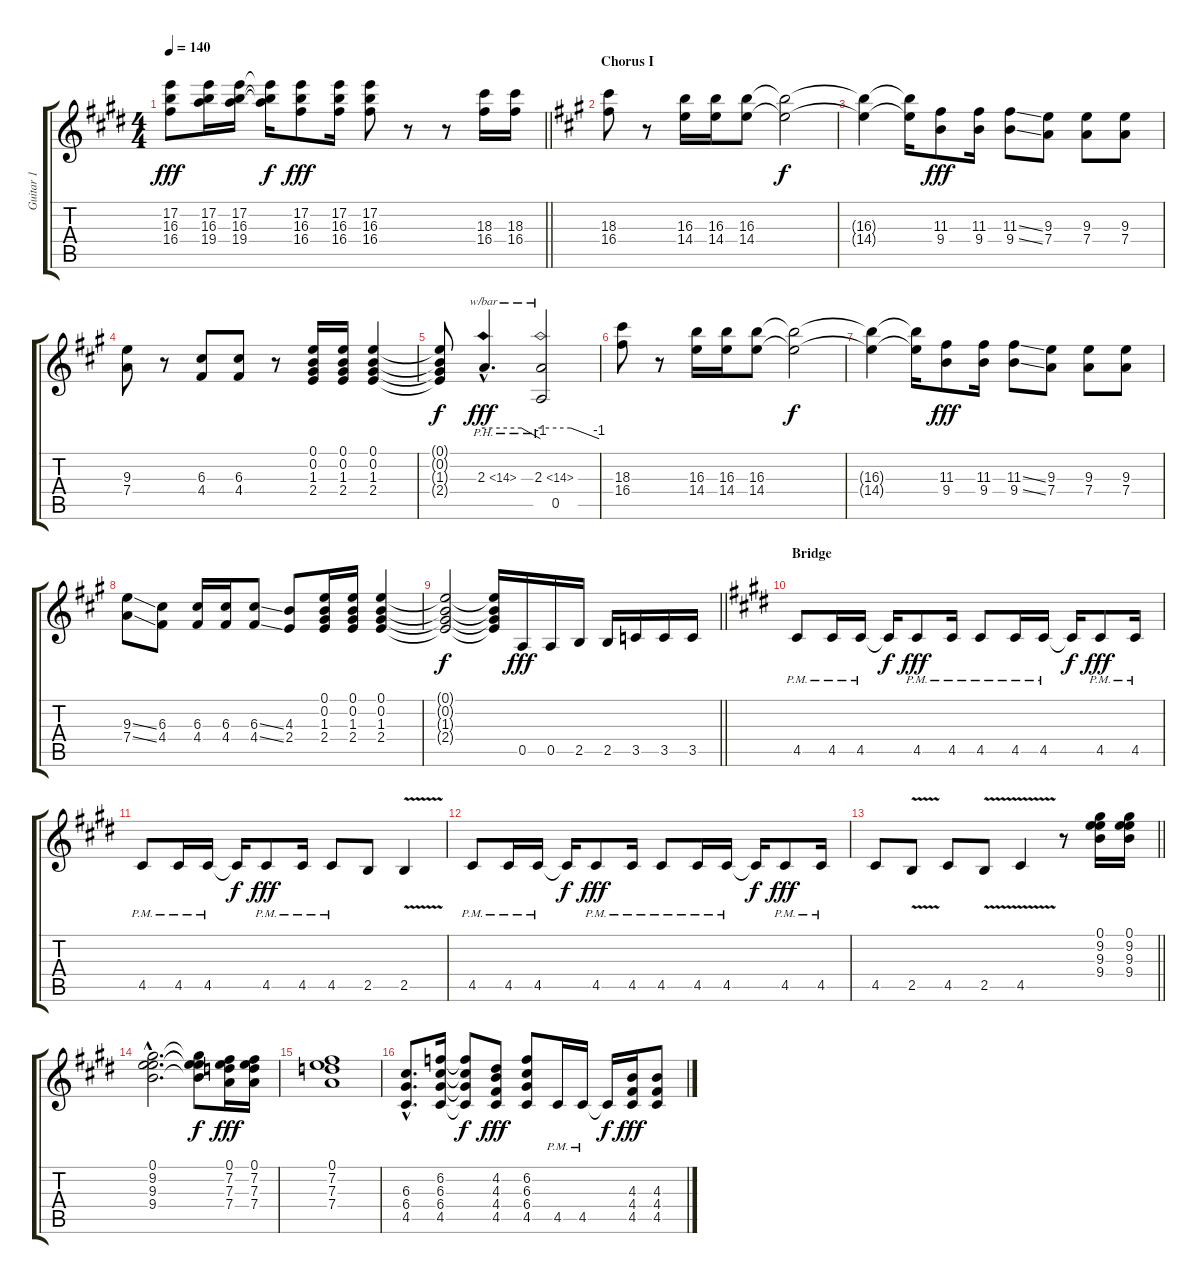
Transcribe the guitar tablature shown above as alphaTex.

\track ("Guitar 1" "Guitar 1") {instrument distortionguitar}
\staff {score tabs}
\tuning (E4 B3 G3 D3 A2 E2) {hide}
\ts (4 4)
\tempo 140
\clef g2
\barLineRight lightlight
\ks e
(17.2 16.3 16.4).8{dy fff} (17.2 16.3 19.4).16 (17.2 16.3 19.4).16 (17.2{t} 16.3{t} 19.4{t}).16{dy f} (17.2 16.3 16.4).8{dy fff} (17.2 16.3 16.4).16 (17.2 16.3 16.4).8 r.8 r.8 (18.3 16.4).16 (18.3 16.4).16 |
\section ("" "Chorus I")
\ks a
(18.3 16.4).8 r.8 (16.3 14.4).16 (16.3 14.4).16 (16.3 14.4).8 (16.3{t} 14.4{t}).2{dy f} |
(16.3{t} 14.4{t}).4 (16.3{t} 14.4{t}).16 (11.3 9.4).8{dy fff} (11.3 9.4).16 (11.3{ss} 9.4{ss}).8 (9.3 7.4).8 (9.3 7.4).8 (9.3 7.4).8 |
(9.3 7.4).8 r.8 (6.3 4.4).8 (6.3 4.4).8 r.8 (0.1 0.2 1.3 2.4).16 (0.1 0.2 1.3 2.4).16 (0.1 0.2 1.3 2.4).4 |
(0.1{t} 0.2{t} 1.3{t} 2.4{t}).8{dy f} 2.3{ph 12 hac}.4{d tbe (custom default 0 0 40 0 60 -4) dy fff} (2.3{ph 12} 0.5).2{tbe (custom default 0 0 31 0 60 -4)} |
(18.3 16.4).8 r.8 (16.3 14.4).16 (16.3 14.4).16 (16.3 14.4).8 (16.3{t} 14.4{t}).2{dy f} |
(16.3{t} 14.4{t}).4 (16.3{t} 14.4{t}).16 (11.3 9.4).8{dy fff} (11.3 9.4).16 (11.3{ss} 9.4{ss}).8 (9.3 7.4).8 (9.3 7.4).8 (9.3 7.4).8 |
(9.3{ss} 7.4{ss}).8 (6.3 4.4).8 (6.3 4.4).16 (6.3 4.4).16 (6.3{ss} 4.4{ss}).8 (4.3 2.4).8 (0.1 0.2 1.3 2.4).16 (0.1 0.2 1.3 2.4).16 (0.1 0.2 1.3 2.4).4 |
\barLineRight lightlight
(0.1{t} 0.2{t} 1.3{t} 2.4{t}).2{dy f} (0.1{t} 0.2{t} 1.3{t} 2.4{t}).16 0.5.16{dy fff} 0.5.16 2.5.16 2.5.16 3.5.16 3.5.16 3.5.16 |
\section ("" "Bridge")
\ks e
4.5{pm}.8 4.5{pm}.16 4.5{pm}.16 4.5{t}.16{dy f} 4.5{pm}.8{dy fff} 4.5{pm}.16 4.5{pm}.8 4.5{pm}.16 4.5{pm}.16 4.5{t}.16{dy f} 4.5{pm}.8{dy fff} 4.5{pm}.16 |
4.5{pm}.8 4.5{pm}.16 4.5{pm}.16 4.5{t}.16{dy f} 4.5{pm}.8{dy fff} 4.5{pm}.16 4.5{pm}.8 2.5.8 2.5{v}.4 |
4.5{pm}.8 4.5{pm}.16 4.5{pm}.16 4.5{t}.16{dy f} 4.5{pm}.8{dy fff} 4.5{pm}.16 4.5{pm}.8 4.5{pm}.16 4.5{pm}.16 4.5{t}.16{dy f} 4.5{pm}.8{dy fff} 4.5{pm}.16 |
\barLineRight lightlight
4.5.8 2.5{v}.8 4.5.8 2.5{v}.8 4.5{v}.4 r.8 (0.1 9.2 9.3 9.4).16 (0.1 9.2 9.3 9.4).16 |
(0.1{hac} 9.2{hac} 9.3{hac} 9.4{hac}).2{d} (0.1{t} 9.2{t} 9.3{t} 9.4{t}).8{dy f} (0.1 7.2 7.3 7.4).16{dy fff} (0.1 7.2 7.3 7.4).16 |
(0.1 7.2 7.3 7.4).1 |
(6.3{hac} 6.4{hac} 4.5{hac}).8{d} (6.2 6.3 6.4 4.5).16 (6.2{t} 6.3{t} 6.4{t} 4.5{t}).8{dy f} (4.2 4.3 4.4 4.5).8{dy fff} (6.2 6.3 6.4 4.5).8 4.5{pm}.16 4.5{pm}.16 4.5{t}.16{dy f} (4.3 4.4 4.5).16{dy fff} (4.3 4.4 4.5).8
